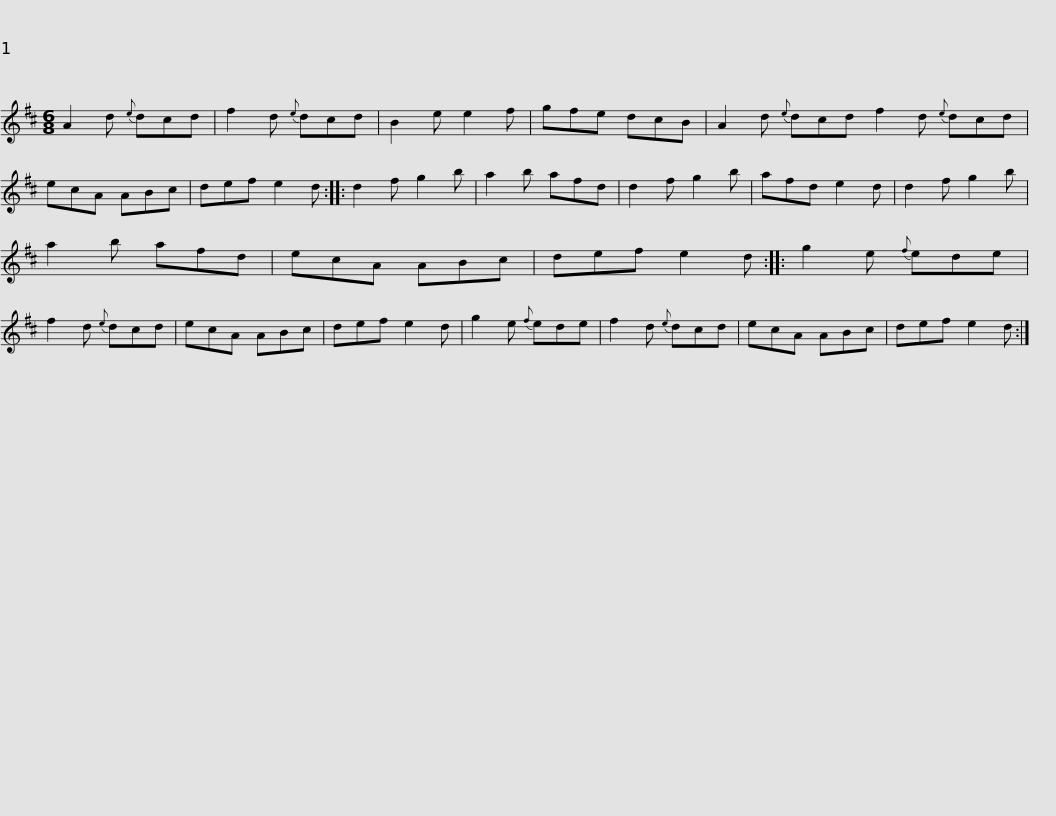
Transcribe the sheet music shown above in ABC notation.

X:1
L:1/8
M:6/8
I:linebreak $
K:D
V:1 treble
V:1
 A2 d{e} dcd | f2 d{e} dcd | B2 e e2 f | gfe dcB | A2 d{e} dcd f2 d{e} dcd | %5
 ecA ABc |$ def e2 d :: d2 f g2 b | a2 b afd | d2 f g2 b | %10
 afd e2 d | d2 f g2 b | a2 b afd | ecA ABc |$ def e2 d :: %15
 g2 e{f} ede | f2 d{e} dcd | ecA ABc | def e2 d | g2 e{f} ede | %20
 f2 d{e} dcd |$ ecA ABc | def e2 d :| %23
